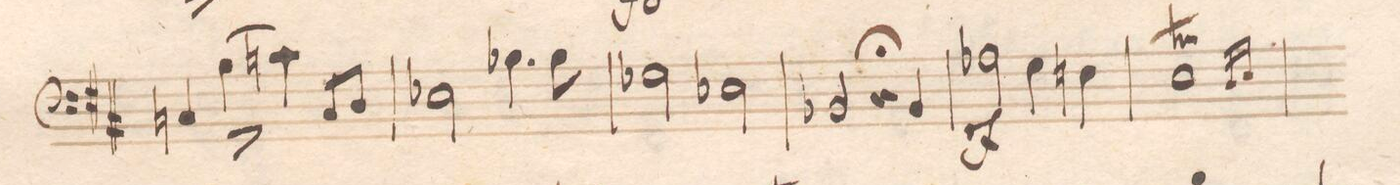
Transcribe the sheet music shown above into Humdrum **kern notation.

**kern	**dynam
*I"Basso e Violoncello.	*
*clefF4	*
*k[f#c#]	*
*met(c|)	*
*M2/2	*
4Cn/	.
(4B\^<	.
4cn\)	.
8C/L	.
8D\J	.
=47	=47
2E-X\	.
4.B-X\	.
8B-\	.
=48	=48
2G-X\	.
2E-X\	.
=49	=49
2BB-X/	.
4r;	.
4BB-/	.
=50	=50
2A-X\	rfz
4G\	.
4Fn\	.
=51	=51
1En\T	.
16qqD/LL	.
16qqE/JJ	.
=52	=52
*-	*-
